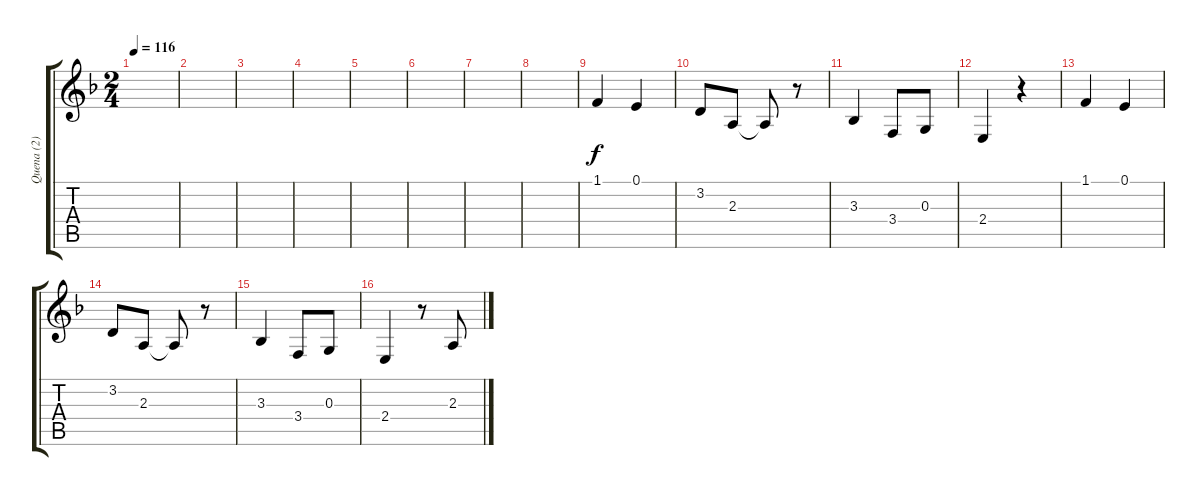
\track ("Quena (2)" "Quena (2)") {instrument flute}
\staff {score tabs}
\tuning (E4 B3 G3 D3 A2 E2) {hide}
\ts (2 4)
\tempo 116
\clef g2
\ks dminor
|
|
|
|
|
|
|
|
1.1.4 0.1.4 |
3.2.8 2.3.8 2.3{t}.8 r.8 |
3.3.4 3.4.8 0.3.8 |
2.4.4 r.4 |
1.1.4 0.1.4 |
3.2.8 2.3.8 2.3{t}.8 r.8 |
3.3.4 3.4.8 0.3.8 |
2.4.4 r.8 2.3.8
